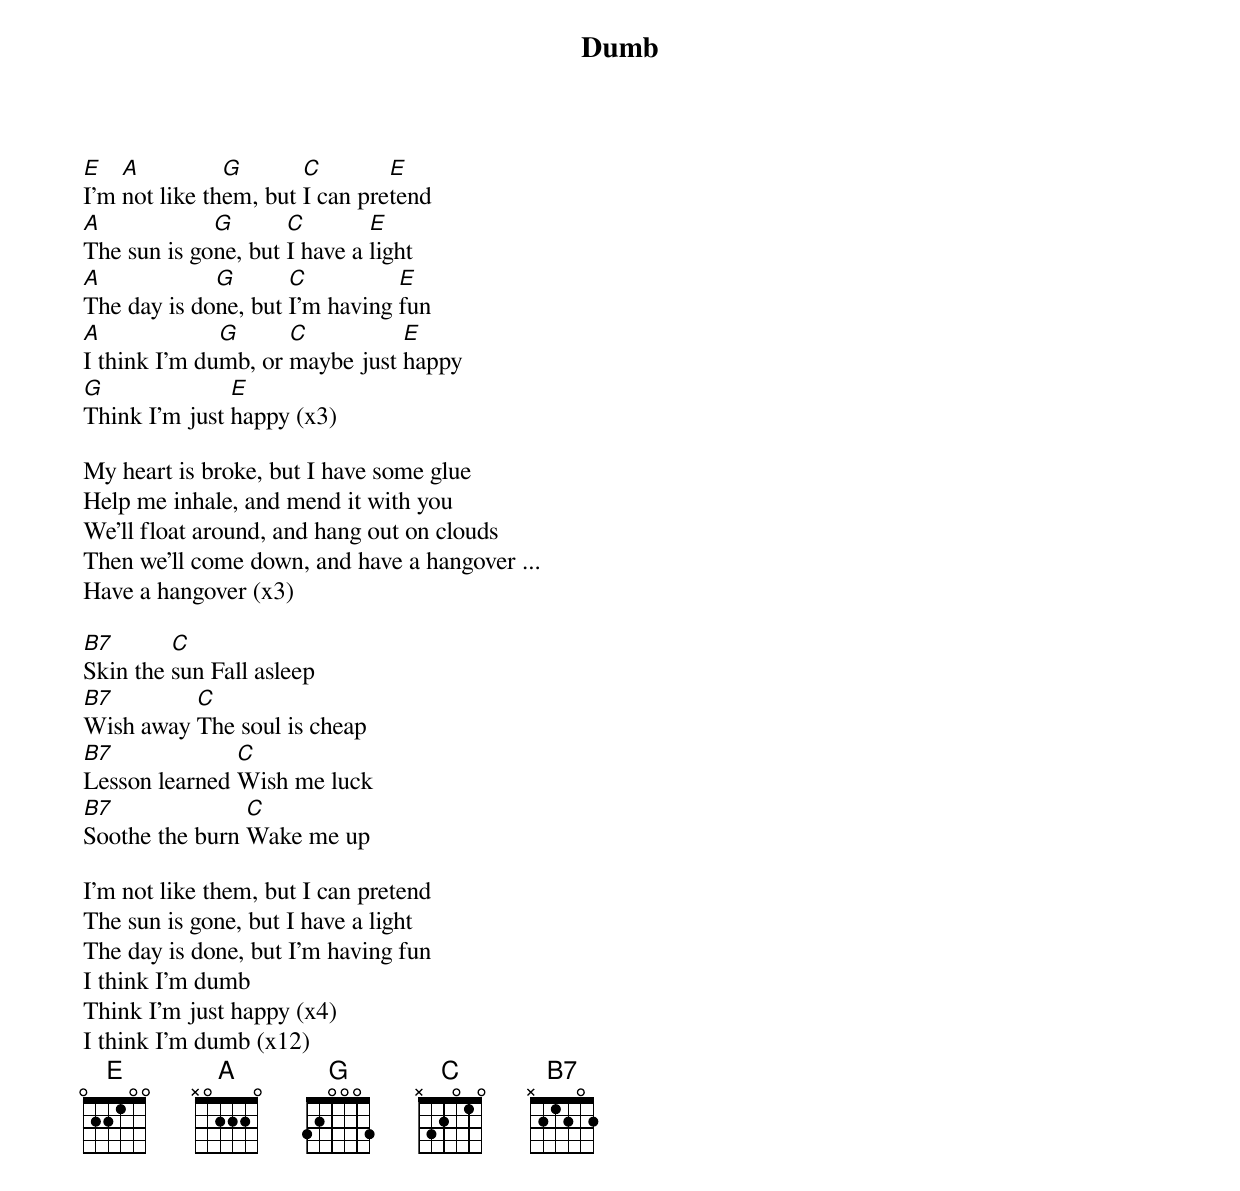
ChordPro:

{title: Dumb}

[E]I'm [A]not like th[G]em, but [C]I can pre[E]tend
[A]The sun is go[G]ne, but [C]I have a [E]light
[A]The day is do[G]ne, but [C]I'm having [E]fun
[A]I think I'm du[G]mb, or [C]maybe just [E]happy
[G]Think I'm just [E]happy (x3)

My heart is broke, but I have some glue
Help me inhale, and mend it with you
We'll float around, and hang out on clouds
Then we'll come down, and have a hangover ...
Have a hangover (x3)

[B7]Skin the [C]sun Fall asleep
[B7]Wish away [C]The soul is cheap
[B7]Lesson learned [C]Wish me luck
[B7]Soothe the burn [C]Wake me up

I'm not like them, but I can pretend
The sun is gone, but I have a light
The day is done, but I'm having fun
I think I'm dumb
Think I'm just happy (x4)
I think I'm dumb (x12)
